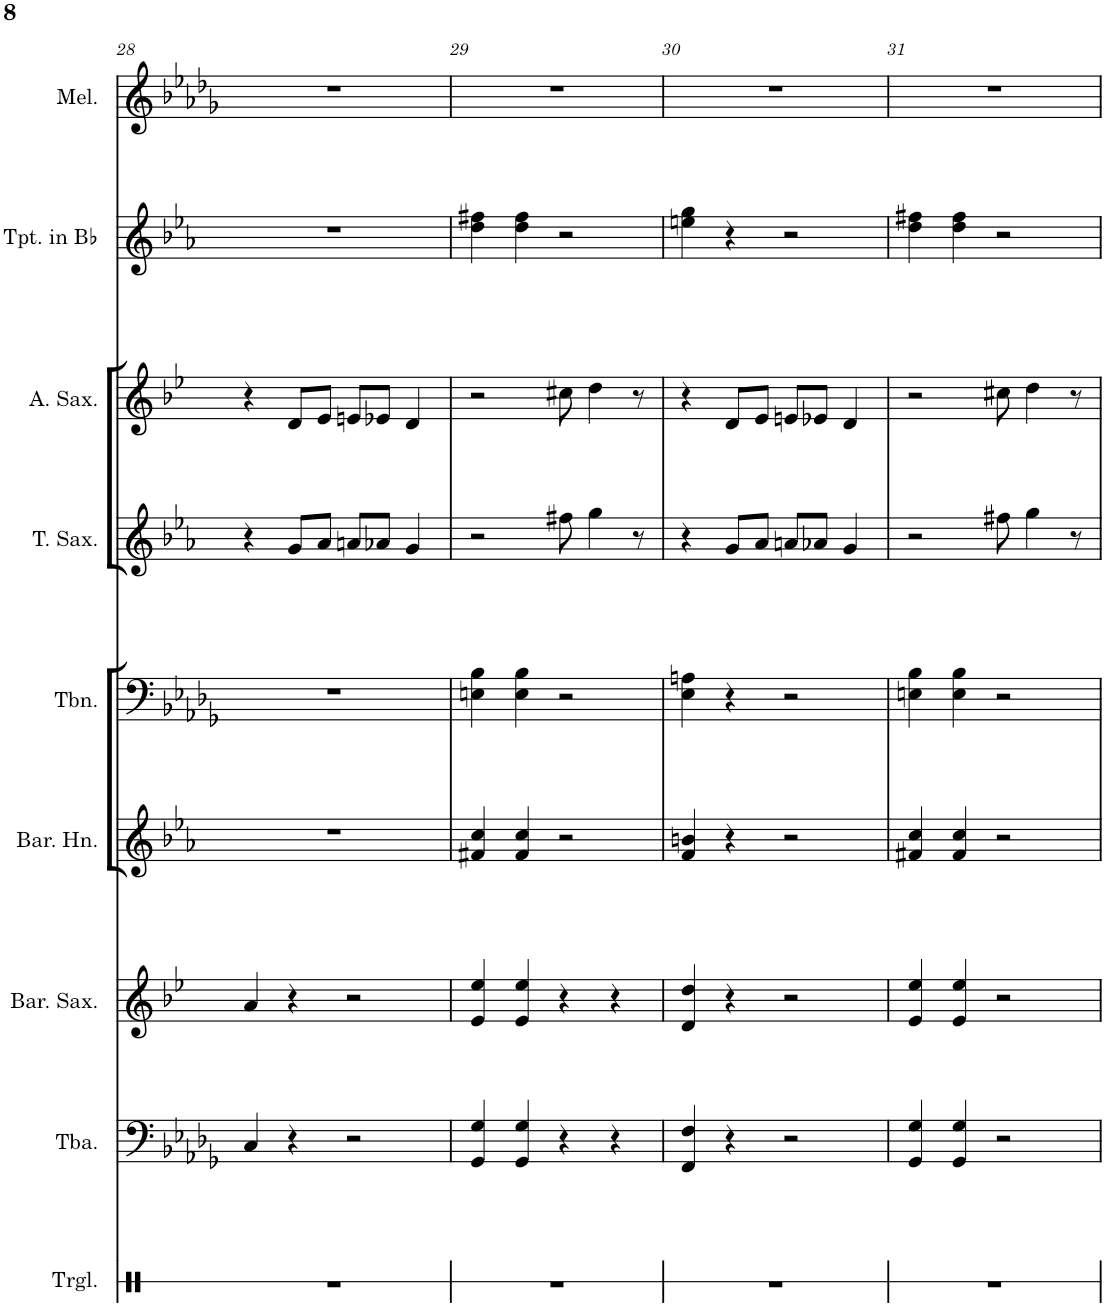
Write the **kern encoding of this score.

**kern	**kern	**kern	**kern	**kern	**kern	**kern	**kern	**kern
*part9	*part8	*part7	*part6	*part5	*part4	*part3	*part2	*part1
*staff9	*staff8	*staff7	*staff6	*staff5	*staff4	*staff3	*staff2	*staff1
*I"Triangle	*I"Tuba	*I"Baritone Saxophone	*I"Baritone Horn	*I"Trombone	*I"Tenor Saxophone	*I"Alto Saxophone	*I"Trumpet in Bb	*I"Melodica
*I'Trgl.	*I'Tba.	*I'Bar. Sax.	*I'Bar. Hn.	*I'Tbn.	*I'T. Sax.	*I'A. Sax.	*I'Tpt. in Bb	*I'Mel.
!!LO:PB:g=z
*clefX	*clefF4	*clefG2	*clefG2	*clefF4	*clefG2	*clefG2	*clefG2	*clefG2
*	*	*Trd12c21	*Trd8c14	*	*Trd8c14	*Trd5c9	*Trd1c2	*
*k[]	*k[b-e-a-d-g-]	*k[b-e-]	*k[b-e-a-]	*k[b-e-a-d-g-]	*k[b-e-a-]	*k[b-e-]	*k[b-e-a-]	*k[b-e-a-d-g-]
*M4/4	*M4/4	*M4/4	*M4/4	*M4/4	*M4/4	*M4/4	*M4/4	*M4/4
=28	=28	=28	=28	=28	=28	=28	=28	=28
1r	4C/	4a/	1r	1r	4r	4r	1r	1r
.	4r	4r	.	.	8g/L	8d/L	.	.
.	.	.	.	.	8a-/J	8e-/J	.	.
.	2r	2r	.	.	8an/L	8en/L	.	.
.	.	.	.	.	8a-X/J	8e-X/J	.	.
.	.	.	.	.	4g/	4d/	.	.
=29	=29	=29	=29	=29	=29	=29	=29	=29
1r	4GG-/ 4G-/	4e-/ 4ee-/	4f#X/ 4cc/	4En\ 4B-\	2r	2r	4dd\ 4ff#X\	1r
.	4GG-/ 4G-/	4e-/ 4ee-/	4f#/ 4cc/	4E\ 4B-\	.	.	4dd\ 4ff#\	.
.	4r	4r	2r	2r	8ff#X\	8cc#X\	2r	.
.	.	.	.	.	4gg\	4dd\	.	.
.	4r	4r	.	.	.	.	.	.
.	.	.	.	.	8r	8r	.	.
=30	=30	=30	=30	=30	=30	=30	=30	=30
1r	4FF/ 4F/	4d/ 4dd/	4f/ 4bn/	4E-\ 4An\	4r	4r	4een\ 4gg\	1r
.	4r	4r	4r	4r	8g/L	8d/L	4r	.
.	.	.	.	.	8a-/J	8e-/J	.	.
.	2r	2r	2r	2r	8an/L	8en/L	2r	.
.	.	.	.	.	8a-X/J	8e-X/J	.	.
.	.	.	.	.	4g/	4d/	.	.
=31	=31	=31	=31	=31	=31	=31	=31	=31
1r	4GG-/ 4G-/	4e-/ 4ee-/	4f#X/ 4cc/	4En\ 4B-\	2r	2r	4dd\ 4ff#X\	1r
.	4GG-/ 4G-/	4e-/ 4ee-/	4f#/ 4cc/	4E\ 4B-\	.	.	4dd\ 4ff#\	.
.	2r	2r	2r	2r	8ff#X\	8cc#X\	2r	.
.	.	.	.	.	4gg\	4dd\	.	.
.	.	.	.	.	8r	8r	.	.
=	=	=	=	=	=	=	=	=
*-	*-	*-	*-	*-	*-	*-	*-	*-
